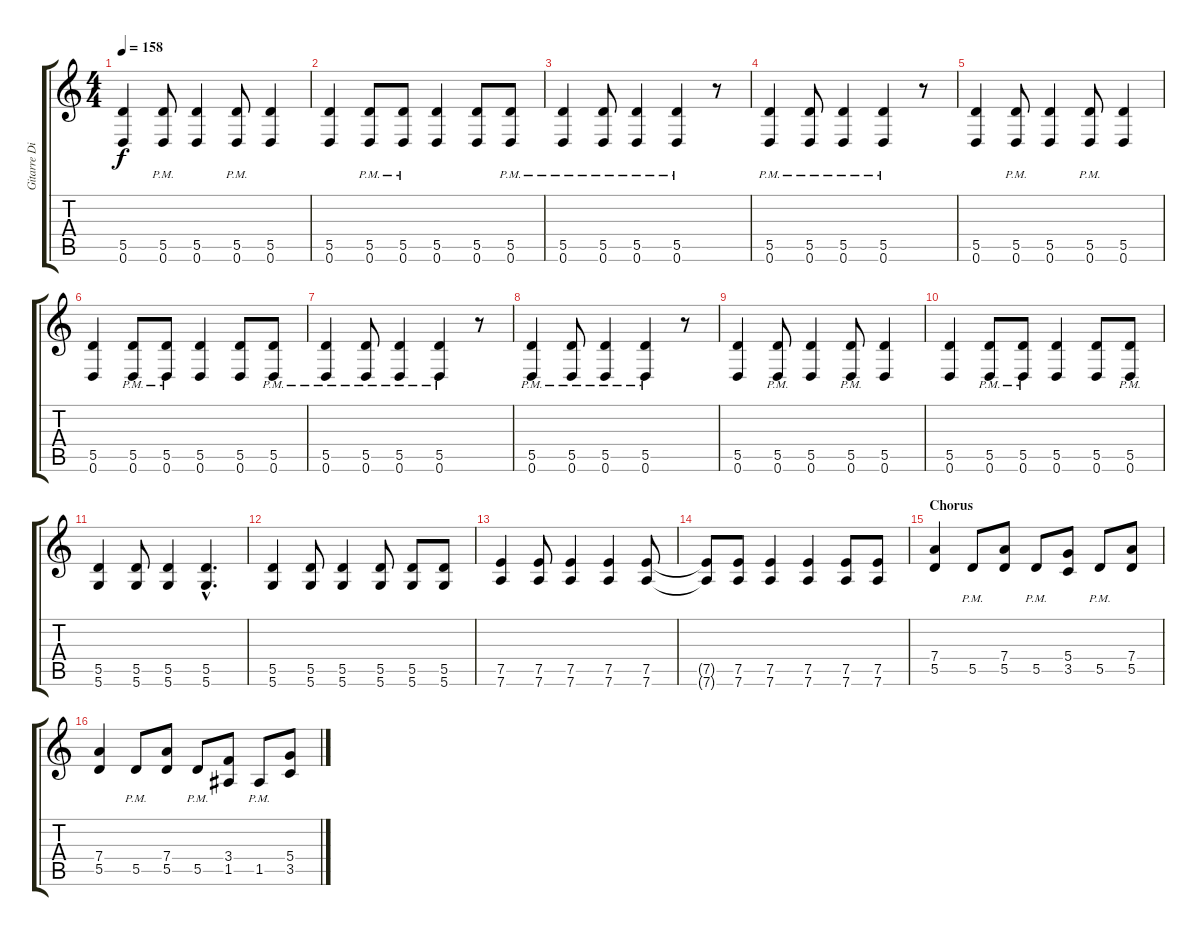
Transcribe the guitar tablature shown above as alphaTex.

\track ("Gitarre Distortion" "Gitarre Di") {instrument distortionguitar}
\staff {score tabs}
\tuning (E4 B3 G3 D3 A2 D2) {hide}
\ts (4 4)
\tempo 158
\clef g2
\ks c
(5.5 0.6).4{dy f} (5.5{pm} 0.6{pm}).8 (5.5 0.6).4 (5.5{pm} 0.6{pm}).8 (5.5 0.6).4 |
(5.5 0.6).4 (5.5{pm} 0.6{pm}).8 (5.5{pm} 0.6{pm}).8 (5.5 0.6).4 (5.5 0.6).8 (5.5{pm} 0.6{pm}).8 |
(5.5{pm} 0.6{pm}).4 (5.5{pm} 0.6{pm}).8 (5.5{pm} 0.6{pm}).4 (5.5{pm} 0.6{pm}).4 r.8 |
(5.5{pm} 0.6{pm}).4 (5.5{pm} 0.6{pm}).8 (5.5{pm} 0.6{pm}).4 (5.5{pm} 0.6{pm}).4 r.8 |
(5.5 0.6).4 (5.5{pm} 0.6{pm}).8 (5.5 0.6).4 (5.5{pm} 0.6{pm}).8 (5.5 0.6).4 |
(5.5 0.6).4 (5.5{pm} 0.6{pm}).8 (5.5{pm} 0.6{pm}).8 (5.5 0.6).4 (5.5 0.6).8 (5.5{pm} 0.6{pm}).8 |
(5.5{pm} 0.6{pm}).4 (5.5{pm} 0.6{pm}).8 (5.5{pm} 0.6{pm}).4 (5.5{pm} 0.6{pm}).4 r.8 |
(5.5{pm} 0.6{pm}).4 (5.5{pm} 0.6{pm}).8 (5.5{pm} 0.6{pm}).4 (5.5{pm} 0.6{pm}).4 r.8 |
(5.5 0.6).4 (5.5{pm} 0.6{pm}).8 (5.5 0.6).4 (5.5{pm} 0.6{pm}).8 (5.5 0.6).4 |
(5.5 0.6).4 (5.5{pm} 0.6{pm}).8 (5.5{pm} 0.6{pm}).8 (5.5 0.6).4 (5.5 0.6).8 (5.5{pm} 0.6{pm}).8 |
(5.5 5.6).4 (5.5 5.6).8 (5.5 5.6).4 (5.5{hac} 5.6{hac}).4{d} |
(5.5 5.6).4 (5.5 5.6).8 (5.5 5.6).4 (5.5 5.6).8 (5.5 5.6).8 (5.5 5.6).8 |
(7.5 7.6).4 (7.5 7.6).8 (7.5 7.6).4 (7.5 7.6).4 (7.5 7.6).8 |
(7.5{t} 7.6{t}).8 (7.5 7.6).8 (7.5 7.6).4 (7.5 7.6).4 (7.5 7.6).8 (7.5 7.6).8 |
\section ("" "Chorus")
(7.4 5.5).4 5.5{pm}.8 (7.4 5.5).8 5.5{pm}.8 (5.4 3.5).8 5.5{pm}.8 (7.4 5.5).8 |
(7.4 5.5).4 5.5{pm}.8 (7.4 5.5).8 5.5{pm}.8 (3.4 1.5).8 1.5{pm}.8 (5.4 3.5).8
